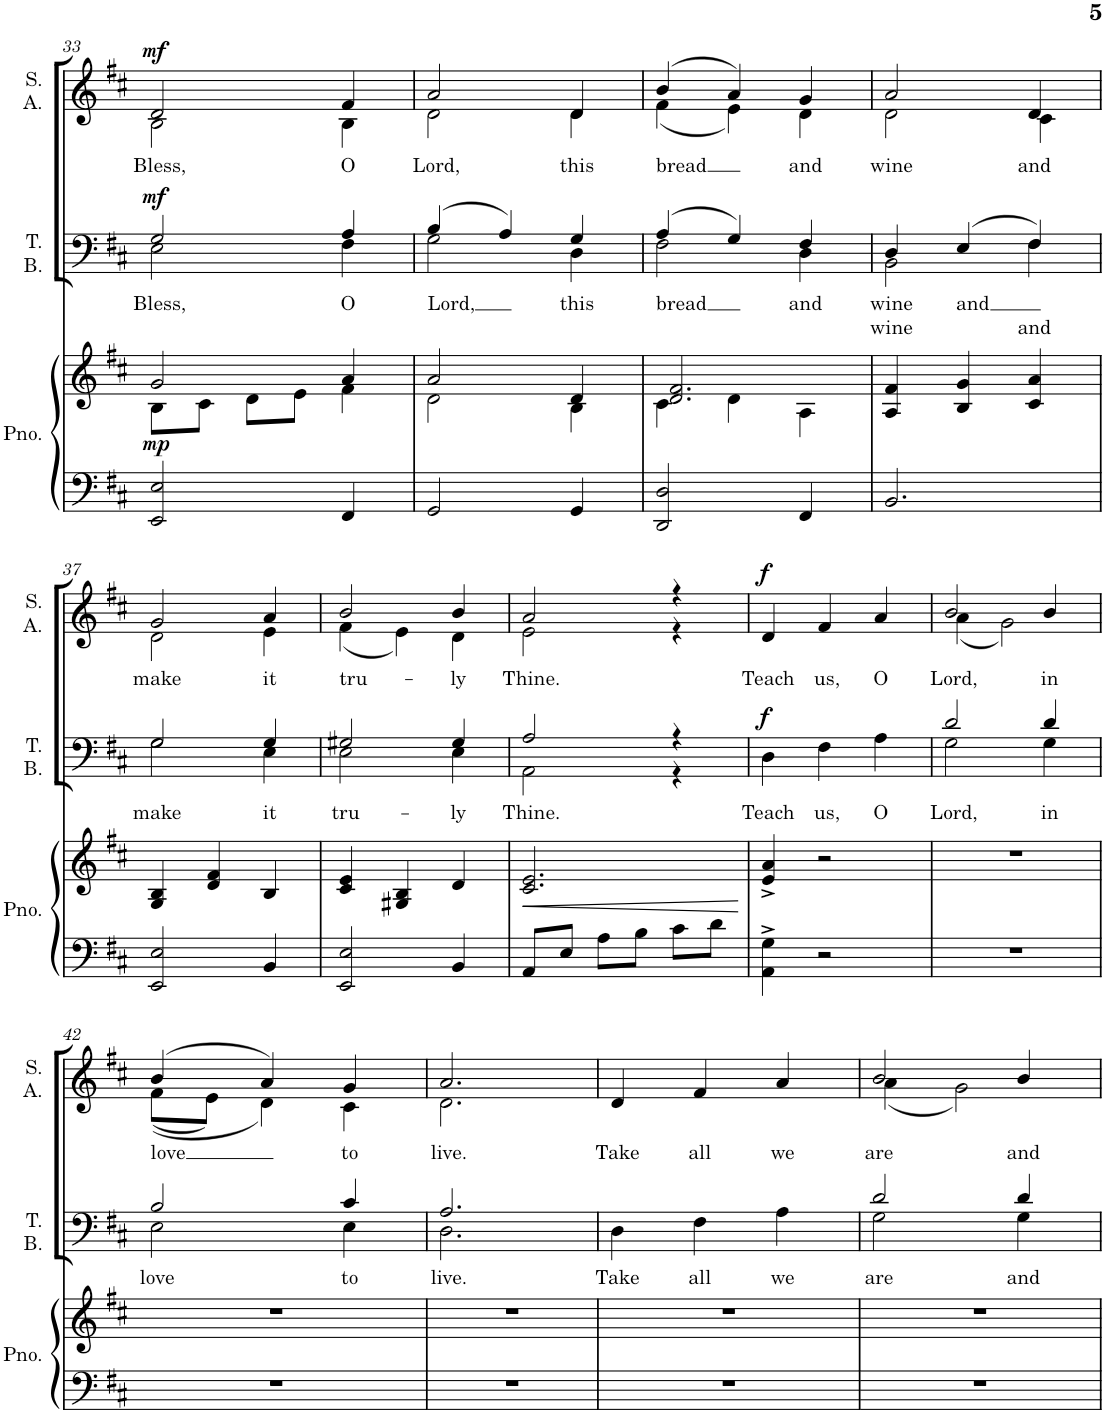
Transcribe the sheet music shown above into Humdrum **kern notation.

**kern	**kern	**dynam	**kern	**text	**text	**dynam	**kern	**text	**dynam
*part3	*part3	*part3	*part2	*part2	*part2	*part2	*part1	*part1	*part1
*staff4	*staff3	*staff3/4	*staff2	*staff2	*staff2	*staff2	*staff1	*staff1	*staff1
*I"Piano	*	*	*I"Tenor Bass	*	*	*	*I"Soprano Alto	*	*
*I'Pno.	*	*	*I'T. B.	*	*	*	*I'S. A.	*	*
!!LO:PB:g=z
*clefF4	*clefG2	*	*clefF4	*	*	*	*clefG2	*	*
*k[f#c#]	*k[f#c#]	*	*k[f#c#]	*	*	*	*k[f#c#]	*	*
*M3/4	*M3/4	*	*M3/4	*	*	*	*M3/4	*	*
=33	=33	=33	=33	=33	=33	=33	=33	=33	=33
*	*^	*	*	*	*	*	*	*	*
!	!	!	!LO:DY:b	!	!LO:LY:b	!	!LO:DY:a	!	!LO:LY:b	!LO:DY:a
*	*	*	*	*^	*	*	*	*^	*	*
2EE/ 2E/	2g/	8B\L	mp	2G/	2E\	Bless,	.	mf	2d/	2B\	Bless,	mf
.	.	8c#\J	.	.	.	.	.	.	.	.	.	.
.	.	8d\L	.	.	.	.	.	.	.	.	.	.
.	.	8e\J	.	.	.	.	.	.	.	.	.	.
!	!	!	!	!	!	!LO:LY:b	!	!	!	!	!LO:LY:b	!
4FF#/	4a/	4f#\	.	4A/	4F#\	O	.	.	4f#/	4B\	O	.
=34	=34	=34	=34	=34	=34	=34	=34	=34	=34	=34	=34	=34
!	!	!	!	!	!	!LO:LY:b	!	!	!	!	!LO:LY:b	!
2GG/	2a/	2d\	.	(4B/	2G\	Lord,	.	.	2a/	2d\	Lord,	.
.	.	.	.	4A/)	.	.	.	.	.	.	.	.
!	!	!	!	!	!	!LO:LY:b	!	!	!	!	!LO:LY:b	!
4GG/	4d/	4B\	.	4G/	4D\	this	.	.	4d/	4d\	this	.
=35	=35	=35	=35	=35	=35	=35	=35	=35	=35	=35	=35	=35
!	!	!	!	!	!	!LO:LY:b	!	!	!	!	!LO:LY:b	!
2DD/ 2D/	2.d/ 2.f#/	4c#\	.	(4A/	2F#\	bread	.	.	(4b/	(4f#\	bread	.
.	.	4d\	.	4G/)	.	.	.	.	4a/)	4e\)	.	.
!	!	!	!	!	!	!LO:LY:b	!	!	!	!	!LO:LY:b	!
4FF#/	.	4A\	.	4F#/	4D\	and	.	.	4g/	4d\	and	.
=36	=36	=36	=36	=36	=36	=36	=36	=36	=36	=36	=36	=36
!	!	!	!	!	!	!LO:LY:b	!	!	!	!	!	!
!	!	!	!	!	!	!	!LO:LY:b	!	!	!	!LO:LY:b	!
*	*v	*v	*	*	*	*	*	*	*	*	*	*
2.BB/	4A/ 4f#/	.	4D/	2BB\	.	wine	.	2a/	2d\	wine	.
!	!	!	!	!	!LO:LY:b	!	!	!	!	!	!
.	4B/ 4g/	.	(4E/	.	and	.	.	.	.	.	.
!	!	!	!	!	!	!LO:LY:b	!	!	!	!LO:LY:b	!
.	4c#/ 4a/	.	4F#/)	4F#\	.	and	.	4d/	4c#\	and	.
!!LO:LB:g=z	!!
=37	=37	=37	=37	=37	=37	=37	=37	=37	=37	=37	=37
!	!	!	!	!	!LO:LY:b	!	!	!	!	!LO:LY:b	!
2EE/ 2E/	4G/ 4B/	.	2G/	2G\	make	.	.	2g/	2d\	make	.
.	4d/ 4f#/	.	.	.	.	.	.	.	.	.	.
!	!	!	!	!	!LO:LY:b	!	!	!	!	!LO:LY:b	!
4BB/	4B/	.	4G/	4E\	it	.	.	4a/	4e\	it	.
=38	=38	=38	=38	=38	=38	=38	=38	=38	=38	=38	=38
!	!	!	!	!	!LO:LY:b	!	!	!	!	!LO:LY:b	!
2EE/ 2E/	4c#/ 4e/	.	2G#X/	2E\	tru-	.	.	2b/	(4f#\	tru-	.
.	4G#X/ 4B/	.	.	.	.	.	.	.	4e\)	.	.
!	!	!	!	!	!LO:LY:b	!	!	!	!	!LO:LY:b	!
4BB/	4d/	.	4G#/	4E\	-ly	.	.	4b/	4d\	-ly	.
=39	=39	=39	=39	=39	=39	=39	=39	=39	=39	=39	=39
!	!	!LO:HP:b	!	!	!LO:LY:b	!	!	!	!	!LO:LY:b	!
8AA/L	2.c#/ 2.e/	<	2A/	2AA\	Thine.	.	.	2a/	2e\	Thine.	.
8E/J	.	.	.	.	.	.	.	.	.	.	.
8A\L	.	.	.	.	.	.	.	.	.	.	.
8B\J	.	.	.	.	.	.	.	.	.	.	.
8c#\L	.	.	4r	4r	.	.	.	4r	4r	.	.
8d\J	.	.	.	.	.	.	.	.	.	.	.
*	*	*	*v	*v	*	*	*	*	*	*	*
*	*	*	*	*	*	*	*v	*v	*	*
.	.	[	.	.	.	.	.	.	.
=40	=40	=40	=40	=40	=40	=40	=40	=40	=40
!	!	!	!	!LO:LY:b	!	!LO:DY:a	!	!LO:LY:b	!LO:DY:a
4AA\^ 4G\^	4e/^ 4a/^	.	4D\	Teach	.	f	4d/	Teach	f
!	!	!	!	!LO:LY:b	!	!	!	!LO:LY:b	!
2r	2r	.	4F#\	us,	.	.	4f#/	us,	.
!	!	!	!	!LO:LY:b	!	!	!	!LO:LY:b	!
.	.	.	4A\	O	.	.	4a/	O	.
=41	=41	=41	=41	=41	=41	=41	=41	=41	=41
!	!	!	!	!LO:LY:b	!	!	!	!LO:LY:b	!
*	*	*	*^	*	*	*	*^	*	*
2.r	2.r	.	2d/	2G\	Lord,	.	.	2b/	(4a\	Lord,	.
.	.	.	.	.	.	.	.	.	2g\)	.	.
!	!	!	!	!	!LO:LY:b	!	!	!	!	!LO:LY:b	!
.	.	.	4d/	4G\	in	.	.	4b/	.	in	.
!!LO:LB:g=z	!!
=42	=42	=42	=42	=42	=42	=42	=42	=42	=42	=42	=42
!	!	!	!	!	!LO:LY:b	!	!	!	!	!LO:LY:b	!
2.r	2.r	.	2B/	2E\	love	.	.	(4b/	((8f#\L	love	.
.	.	.	.	.	.	.	.	.	8e\J)	.	.
.	.	.	.	.	.	.	.	4a/)	4d\)	.	.
!	!	!	!	!	!LO:LY:b	!	!	!	!	!LO:LY:b	!
.	.	.	4c#/	4E\	to	.	.	4g/	4c#\	to	.
=43	=43	=43	=43	=43	=43	=43	=43	=43	=43	=43	=43
!	!	!	!	!	!LO:LY:b	!	!	!	!	!LO:LY:b	!
2.r	2.r	.	2.A/	2.D\	live.	.	.	2.a/	2.d\	live.	.
=44	=44	=44	=44	=44	=44	=44	=44	=44	=44	=44	=44
!	!	!	!	!	!LO:LY:b	!	!	!	!	!LO:LY:b	!
*	*	*	*v	*v	*	*	*	*	*	*	*
*	*	*	*	*	*	*	*v	*v	*	*
2.r	2.r	.	4D\	Take	.	.	4d/	Take	.
!	!	!	!	!LO:LY:b	!	!	!	!LO:LY:b	!
.	.	.	4F#\	all	.	.	4f#/	all	.
!	!	!	!	!LO:LY:b	!	!	!	!LO:LY:b	!
.	.	.	4A\	we	.	.	4a/	we	.
=45	=45	=45	=45	=45	=45	=45	=45	=45	=45
!	!	!	!	!LO:LY:b	!	!	!	!LO:LY:b	!
*	*	*	*^	*	*	*	*^	*	*
2.r	2.r	.	2d/	2G\	are	.	.	2b/	(4a\	are	.
.	.	.	.	.	.	.	.	.	2g\)	.	.
!	!	!	!	!	!LO:LY:b	!	!	!	!	!LO:LY:b	!
.	.	.	4d/	4G\	and	.	.	4b/	.	and	.
*	*	*	*v	*v	*	*	*	*	*	*	*
*	*	*	*	*	*	*	*v	*v	*	*
=	=	=	=	=	=	=	=	=	=
*-	*-	*-	*-	*-	*-	*-	*-	*-	*-
